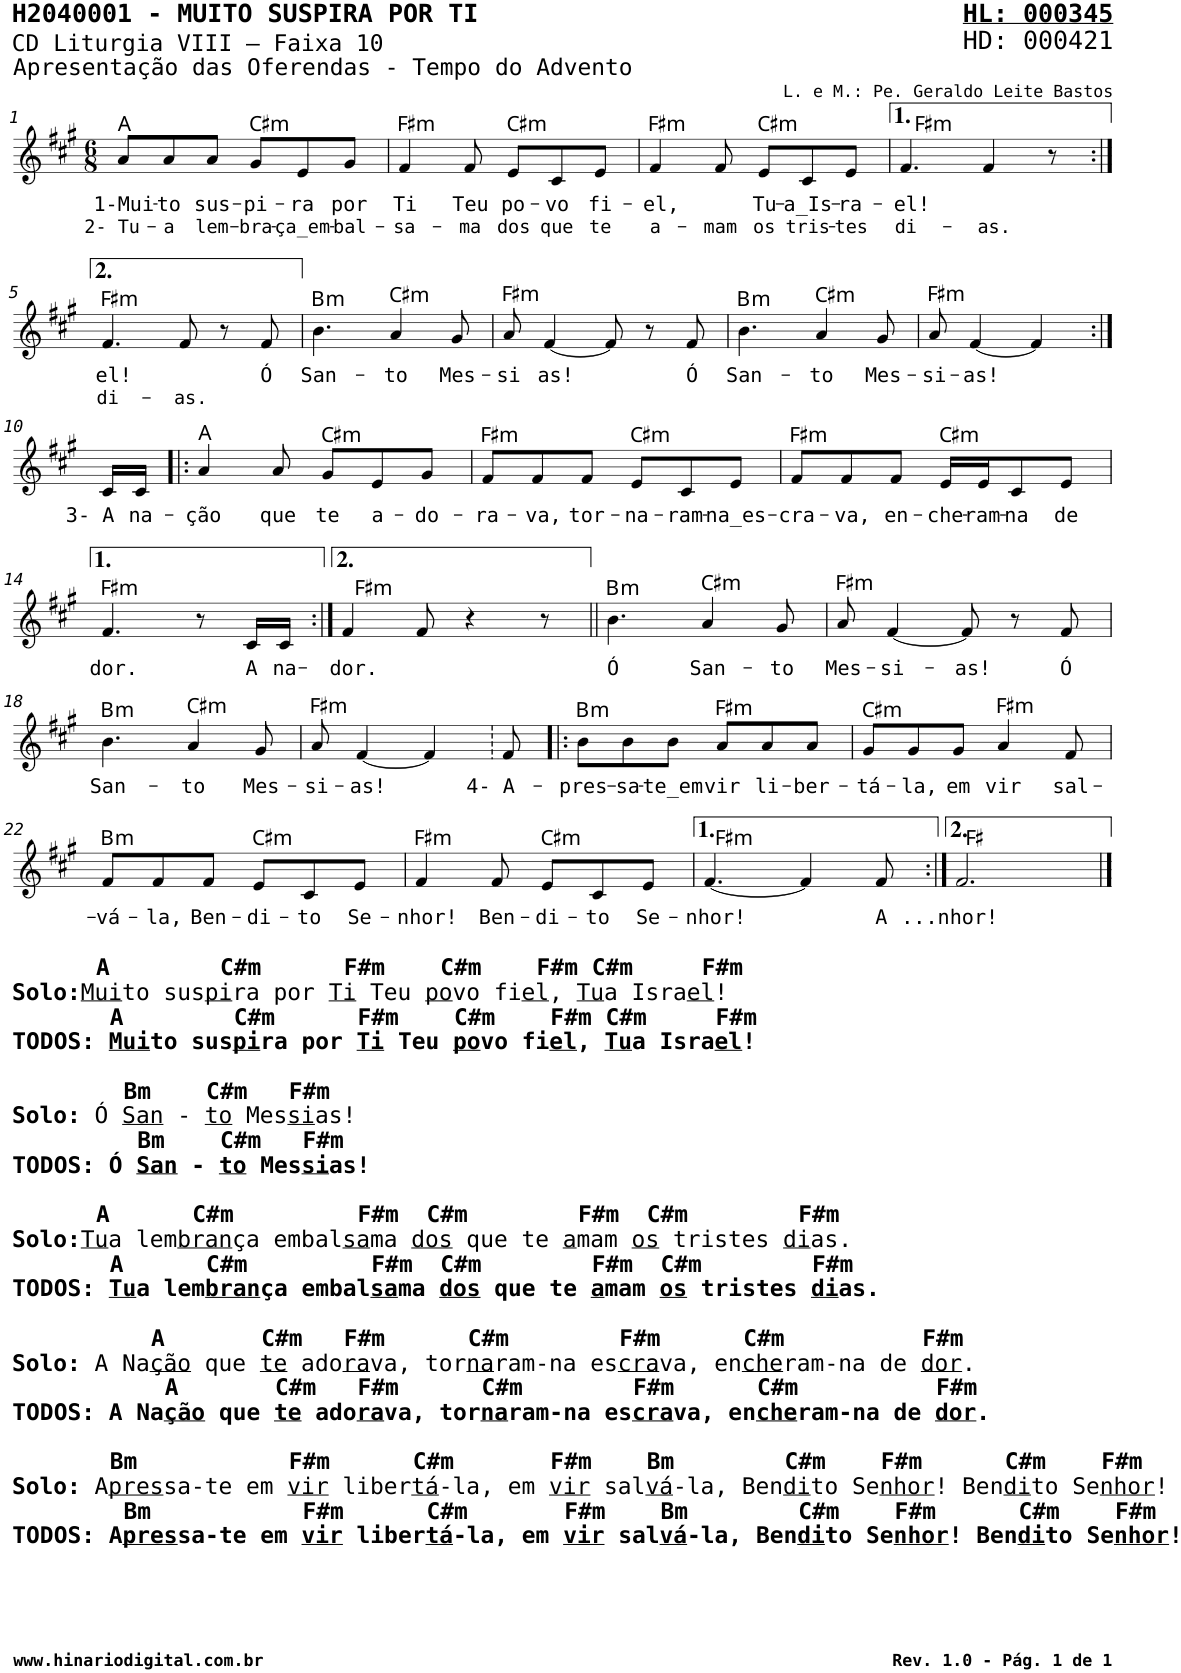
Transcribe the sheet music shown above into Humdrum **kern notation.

**kern	**text	**text	**harte
*part1	*part1	*part1	*part1
*staff1	*staff1	*staff1	*
*I"Voz	*	*	*
*I'V	*	*	*
*stria5	*	*	*
*clefG2	*	*	*
*k[f#c#g#]	*	*	*
*M6/8	*	*	*
=1	=1	=1	=1
!	!LO:LY:b	!LO:LY:b	!
8a/L	1-Mui-	2- Tu-	A:maj
!	!LO:LY:b	!LO:LY:b	!
8a/	-to	-a	.
!	!LO:LY:b	!LO:LY:b	!
8a/J	sus-	lem-	.
!	!LO:LY:b	!LO:LY:b	!LO:H:kt=m
8g#/L	-pi-	-bra-	C#:min
!	!LO:LY:b	!LO:LY:b	!
8e/	-ra	-ça_em-	.
!	!LO:LY:b	!LO:LY:b	!
8g#/J	por	-bal-	.
=2	=2	=2	=2
!	!LO:LY:b	!LO:LY:b	!LO:H:kt=m
4f#/	Ti	-sa-	F#:min
!	!LO:LY:b	!LO:LY:b	!
8f#/	Teu	-ma	.
!	!LO:LY:b	!LO:LY:b	!LO:H:kt=m
8e/L	po-	dos	C#:min
!	!LO:LY:b	!LO:LY:b	!
8c#/	-vo	que	.
!	!LO:LY:b	!LO:LY:b	!
8e/J	fi-	te	.
=3	=3	=3	=3
!	!LO:LY:b	!LO:LY:b	!LO:H:kt=m
4f#/	-el,	a-	F#:min
!	!	!LO:LY:b	!
8f#/	.	-mam	.
!	!LO:LY:b	!LO:LY:b	!LO:H:kt=m
8e/L	Tu-	os	C#:min
!	!LO:LY:b	!LO:LY:b	!
8c#/	-a_Is-	tris-	.
!	!LO:LY:b	!LO:LY:b	!
8e/J	-ra-	-tes	.
=4	=4	=4	=4
!	!LO:LY:b	!LO:LY:b	!LO:H:kt=m
4.f#/	-el!	di-	F#:min
!	!	!LO:LY:b	!
4f#/	.	-as.	.
8r	.	.	.
!!LO:LB:g=z
=5:|!	=5:|!	=5:|!	=5:|!
!	!LO:LY:b	!LO:LY:b	!LO:H:kt=m
4.f#/	el!	di-	F#:min
!	!	!LO:LY:b	!
8f#/	.	-as.	.
8r	.	.	.
!	!LO:LY:b	!	!
8f#/	Ó	.	.
=6	=6	=6	=6
!	!LO:LY:b	!	!LO:H:kt=m
4.b\	San-	.	B:min
!	!LO:LY:b	!	!LO:H:kt=m
4a/	-to	.	C#:min
!	!LO:LY:b	!	!
8g#/	Mes-	.	.
=7	=7	=7	=7
!	!LO:LY:b	!	!LO:H:kt=m
8a/	-si	.	F#:min
!	!LO:LY:b	!	!
[4f#/	as!	.	.
8f#/]	.	.	.
8r	.	.	.
!	!LO:LY:b	!	!
8f#/	Ó	.	.
=8	=8	=8	=8
!	!LO:LY:b	!	!LO:H:kt=m
4.b\	San-	.	B:min
!	!LO:LY:b	!	!LO:H:kt=m
4a/	-to	.	C#:min
!	!LO:LY:b	!	!
8g#/	Mes-	.	.
=9	=9	=9	=9
!	!LO:LY:b	!	!LO:H:kt=m
8a/	-si-	.	F#:min
!	!LO:LY:b	!	!
[4f#/	-as!	.	.
4f#/]	.	.	.
!!LO:LB:g=z
=10:|!	=10:|!	=10:|!	=10:|!
!	!LO:LY:b	!	!
16c#/LL	3- A	.	.
!	!LO:LY:b	!	!
16c#/JJ	na-	.	.
=11!|:	=11!|:	=11!|:	=11!|:
!	!LO:LY:b	!	!
4a/	-ção	.	A:maj
!	!LO:LY:b	!	!
8a/	que	.	.
!	!LO:LY:b	!	!LO:H:kt=m
8g#/L	te	.	C#:min
!	!LO:LY:b	!	!
8e/	a-	.	.
!	!LO:LY:b	!	!
8g#/J	-do-	.	.
=12	=12	=12	=12
!	!LO:LY:b	!	!LO:H:kt=m
8f#/L	-ra-	.	F#:min
!	!LO:LY:b	!	!
8f#/	-va,	.	.
!	!LO:LY:b	!	!
8f#/J	tor-	.	.
!	!LO:LY:b	!	!LO:H:kt=m
8e/L	-na-	.	C#:min
!	!LO:LY:b	!	!
8c#/	-ram-	.	.
!	!LO:LY:b	!	!
8e/J	-na_es-	.	.
=13	=13	=13	=13
!	!LO:LY:b	!	!LO:H:kt=m
8f#/L	-cra-	.	F#:min
!	!LO:LY:b	!	!
8f#/	-va,	.	.
!	!LO:LY:b	!	!
8f#/J	en-	.	.
!	!LO:LY:b	!	!LO:H:kt=m
16e/LL	-che-	.	C#:min
!	!LO:LY:b	!	!
16e/J	-ram-	.	.
!	!LO:LY:b	!	!
8c#/	-na	.	.
!	!LO:LY:b	!	!
8e/J	de	.	.
!!LO:LB:g=z
=14	=14	=14	=14
!	!LO:LY:b	!	!LO:H:kt=m
4.f#/	dor.	.	F#:min
8r	.	.	.
!	!LO:LY:b	!	!
16c#/LL	A	.	.
!	!LO:LY:b	!	!
16c#/JJ	na-	.	.
=15:|!	=15:|!	=15:|!	=15:|!
!	!LO:LY:b	!	!LO:H:kt=m
4f#/	-dor.	.	F#:min
8f#/	.	.	.
4r	.	.	.
8r	.	.	.
=16||	=16||	=16||	=16||
!	!LO:LY:b	!	!LO:H:kt=m
4.b\	Ó	.	B:min
!	!LO:LY:b	!	!LO:H:kt=m
4a/	San-	.	C#:min
!	!LO:LY:b	!	!
8g#/	-to	.	.
=17	=17	=17	=17
!	!LO:LY:b	!	!LO:H:kt=m
8a/	Mes-	.	F#:min
!	!LO:LY:b	!	!
[4f#/	-si-	.	.
!	!LO:LY:b	!	!
8f#/]	-as!	.	.
8r	.	.	.
!	!LO:LY:b	!	!
8f#/	Ó	.	.
!!LO:LB:g=z
=18	=18	=18	=18
!	!LO:LY:b	!	!LO:H:kt=m
4.b\	San-	.	B:min
!	!LO:LY:b	!	!LO:H:kt=m
4a/	-to	.	C#:min
!	!LO:LY:b	!	!
8g#/	Mes-	.	.
=19	=19	=19	=19
!	!LO:LY:b	!	!LO:H:kt=m
8a/	-si-	.	F#:min
!	!LO:LY:b	!	!
[4f#/	-as!	.	.
4f#/]	.	.	.
!	!LO:LY:b	!	!
8f#/	4- A-	.	.
=20!|:	=20!|:	=20!|:	=20!|:
!	!LO:LY:b	!	!LO:H:kt=m
8b\L	-pres-	.	B:min
!	!LO:LY:b	!	!
8b\	-sa-	.	.
!	!LO:LY:b	!	!
8b\J	-te_em	.	.
!	!LO:LY:b	!	!LO:H:kt=m
8a/L	vir	.	F#:min
!	!LO:LY:b	!	!
8a/	li-	.	.
!	!LO:LY:b	!	!
8a/J	-ber-	.	.
=21	=21	=21	=21
!	!LO:LY:b	!	!LO:H:kt=m
8g#/L	-tá-	.	C#:min
!	!LO:LY:b	!	!
8g#/	-la,	.	.
!	!LO:LY:b	!	!
8g#/J	em	.	.
!	!LO:LY:b	!	!LO:H:kt=m
4a/	vir	.	F#:min
!	!LO:LY:b	!	!
8f#/	sal-	.	.
!!LO:LB:g=z
=22	=22	=22	=22
!LO:TX:b:B:t=A        C#m      F#m    C#m    F#m C#m     F#m	!	!	!
!LO:TX:b:t=Solo&colon;	!	!	!
!LO:TX:b:t=Mui	!	!	!
!LO:TX:b:t=to sus	!	!	!
!LO:TX:b:t=pi	!	!	!
!LO:TX:b:t=ra por	!	!	!
!LO:TX:b:t=Ti	!	!	!
!LO:TX:b:t=Teu	!	!	!
!LO:TX:b:t=po	!	!	!
!LO:TX:b:t=vo fi	!	!	!
!LO:TX:b:t=el	!	!	!
!LO:TX:b:t=,	!	!	!
!LO:TX:b:t=Tu	!	!	!
!LO:TX:b:t=a Isra	!	!	!
!LO:TX:b:t=el	!	!	!
!LO:TX:b:t=!	!	!	!
!LO:TX:b:B:t=A        C#m      F#m    C#m    F#m C#m     F#m	!	!	!
!LO:TX:b:t=TODOS&colon;	!	!	!
!LO:TX:b:t=Mui	!	!	!
!LO:TX:b:t=to sus	!	!	!
!LO:TX:b:t=pi	!	!	!
!LO:TX:b:t=ra por	!	!	!
!LO:TX:b:t=Ti	!	!	!
!LO:TX:b:t=Teu	!	!	!
!LO:TX:b:t=po	!	!	!
!LO:TX:b:t=vo fi	!	!	!
!LO:TX:b:t=el	!	!	!
!LO:TX:b:t=,	!	!	!
!LO:TX:b:t=Tu	!	!	!
!LO:TX:b:t=a Isra	!	!	!
!LO:TX:b:t=el	!	!	!
!LO:TX:b:t=!	!	!	!
!LO:TX:b:t=Bm    C#m   F#m	!	!	!
!LO:TX:b:t=Solo&colon;	!	!	!
!LO:TX:b:t=Ó	!	!	!
!LO:TX:b:t=San	!	!	!
!LO:TX:b:t=-	!	!	!
!LO:TX:b:t=to	!	!	!
!LO:TX:b:t=Mes	!	!	!
!LO:TX:b:t=si	!	!	!
!LO:TX:b:t=as!	!	!	!
!LO:TX:b:B:t=Bm    C#m   F#m	!	!	!
!LO:TX:b:t=TODOS&colon; Ó	!	!	!
!LO:TX:b:t=San	!	!	!
!LO:TX:b:t=-	!	!	!
!LO:TX:b:t=to	!	!	!
!LO:TX:b:t=Mes	!	!	!
!LO:TX:b:t=si	!	!	!
!LO:TX:b:t=as!	!	!	!
!LO:TX:b:t=A      C#m         F#m  C#m        F#m  C#m        F#m	!	!	!
!LO:TX:b:t=Solo&colon;	!	!	!
!LO:TX:b:t=Tu	!	!	!
!LO:TX:b:t=a lem	!	!	!
!LO:TX:b:t=bran	!	!	!
!LO:TX:b:t=ça embal	!	!	!
!LO:TX:b:t=sa	!	!	!
!LO:TX:b:t=ma	!	!	!
!LO:TX:b:t=dos	!	!	!
!LO:TX:b:t=que te	!	!	!
!LO:TX:b:t=a	!	!	!
!LO:TX:b:t=mam	!	!	!
!LO:TX:b:t=os	!	!	!
!LO:TX:b:t=tristes	!	!	!
!LO:TX:b:t=di	!	!	!
!LO:TX:b:t=as.	!	!	!
!LO:TX:b:B:t=A      C#m         F#m  C#m        F#m  C#m        F#m	!	!	!
!LO:TX:b:t=TODOS&colon;	!	!	!
!LO:TX:b:t=Tu	!	!	!
!LO:TX:b:t=a lem	!	!	!
!LO:TX:b:t=bran	!	!	!
!LO:TX:b:t=ça embal	!	!	!
!LO:TX:b:t=sa	!	!	!
!LO:TX:b:t=ma	!	!	!
!LO:TX:b:t=dos	!	!	!
!LO:TX:b:t=que te	!	!	!
!LO:TX:b:t=a	!	!	!
!LO:TX:b:t=mam	!	!	!
!LO:TX:b:t=os	!	!	!
!LO:TX:b:t=tristes	!	!	!
!LO:TX:b:t=di	!	!	!
!LO:TX:b:t=as.	!	!	!
!LO:TX:b:t=A       C#m   F#m      C#m        F#m      C#m          F#m	!	!	!
!LO:TX:b:t=Solo&colon;	!	!	!
!LO:TX:b:t=A Na	!	!	!
!LO:TX:b:t=ção	!	!	!
!LO:TX:b:t=que	!	!	!
!LO:TX:b:t=te	!	!	!
!LO:TX:b:t=ado	!	!	!
!LO:TX:b:t=ra	!	!	!
!LO:TX:b:t=va, tor	!	!	!
!LO:TX:b:t=na	!	!	!
!LO:TX:b:t=ram-na es	!	!	!
!LO:TX:b:t=cra	!	!	!
!LO:TX:b:t=va, en	!	!	!
!LO:TX:b:t=che	!	!	!
!LO:TX:b:t=ram-na de	!	!	!
!LO:TX:b:t=dor	!	!	!
!LO:TX:b:t=.	!	!	!
!LO:TX:b:B:t=A       C#m   F#m      C#m        F#m      C#m          F#m	!	!	!
!LO:TX:b:t=TODOS&colon; A Na	!	!	!
!LO:TX:b:t=ção	!	!	!
!LO:TX:b:t=que	!	!	!
!LO:TX:b:t=te	!	!	!
!LO:TX:b:t=ado	!	!	!
!LO:TX:b:t=ra	!	!	!
!LO:TX:b:t=va, tor	!	!	!
!LO:TX:b:t=na	!	!	!
!LO:TX:b:t=ram-na es	!	!	!
!LO:TX:b:t=cra	!	!	!
!LO:TX:b:t=va, en	!	!	!
!LO:TX:b:t=che	!	!	!
!LO:TX:b:t=ram-na de	!	!	!
!LO:TX:b:t=dor	!	!	!
!LO:TX:b:t=.	!	!	!
!LO:TX:b:t=Bm           F#m      C#m       F#m    Bm        C#m    F#m      C#m    F#m	!	!	!
!LO:TX:b:t=Solo&colon;	!	!	!
!LO:TX:b:t=A	!	!	!
!LO:TX:b:t=pres	!	!	!
!LO:TX:b:t=sa-te em	!	!	!
!LO:TX:b:t=vir	!	!	!
!LO:TX:b:t=liber	!	!	!
!LO:TX:b:t=tá	!	!	!
!LO:TX:b:t=-la, em	!	!	!
!LO:TX:b:t=vir	!	!	!
!LO:TX:b:t=sal	!	!	!
!LO:TX:b:t=vá	!	!	!
!LO:TX:b:t=-la, Ben	!	!	!
!LO:TX:b:t=di	!	!	!
!LO:TX:b:t=to Se	!	!	!
!LO:TX:b:t=nhor	!	!	!
!LO:TX:b:t=! Ben	!	!	!
!LO:TX:b:t=di	!	!	!
!LO:TX:b:t=to Se	!	!	!
!LO:TX:b:t=nhor	!	!	!
!LO:TX:b:t=!	!	!	!
!LO:TX:b:B:t=Bm           F#m      C#m       F#m    Bm        C#m    F#m      C#m    F#m	!	!	!
!LO:TX:b:t=TODOS&colon; A	!	!	!
!LO:TX:b:t=pres	!	!	!
!LO:TX:b:t=sa-te em	!	!	!
!LO:TX:b:t=vir	!	!	!
!LO:TX:b:t=liber	!	!	!
!LO:TX:b:t=tá	!	!	!
!LO:TX:b:t=-la, em	!	!	!
!LO:TX:b:t=vir	!	!	!
!LO:TX:b:t=sal	!	!	!
!LO:TX:b:t=vá	!	!	!
!LO:TX:b:t=-la, Ben	!	!	!
!LO:TX:b:t=di	!	!	!
!LO:TX:b:t=to Se	!	!	!
!LO:TX:b:t=nhor	!	!	!
!LO:TX:b:t=! Ben	!	!	!
!LO:TX:b:t=di	!	!	!
!LO:TX:b:t=to Se	!	!	!
!LO:TX:b:t=nhor	!	!	!
!LO:TX:b:t=!	!	!	!
!	!LO:LY:b	!	!LO:H:kt=m
8f#/L	-vá-	.	B:min
!	!LO:LY:b	!	!
8f#/	-la,	.	.
!	!LO:LY:b	!	!
8f#/J	Ben-	.	.
!	!LO:LY:b	!	!LO:H:kt=m
8e/L	-di-	.	C#:min
!	!LO:LY:b	!	!
8c#/	-to	.	.
!	!LO:LY:b	!	!
8e/J	Se-	.	.
=23	=23	=23	=23
!	!LO:LY:b	!	!LO:H:kt=m
4f#/	-nhor!	.	F#:min
!	!LO:LY:b	!	!
8f#/	Ben-	.	.
!	!LO:LY:b	!	!LO:H:kt=m
8e/L	-di-	.	C#:min
!	!LO:LY:b	!	!
8c#/	-to	.	.
!	!LO:LY:b	!	!
8e/J	Se-	.	.
=24	=24	=24	=24
!	!LO:LY:b	!	!LO:H:kt=m
[4.f#/	-nhor!	.	F#:min
4f#/]	.	.	.
!	!LO:LY:b	!	!
8f#/	A	.	.
=25:|!	=25:|!	=25:|!	=25:|!
!	!LO:LY:b	!	!
2.f#/	...nhor!	.	F#:maj
==	==	==	==
*-	*-	*-	*-
